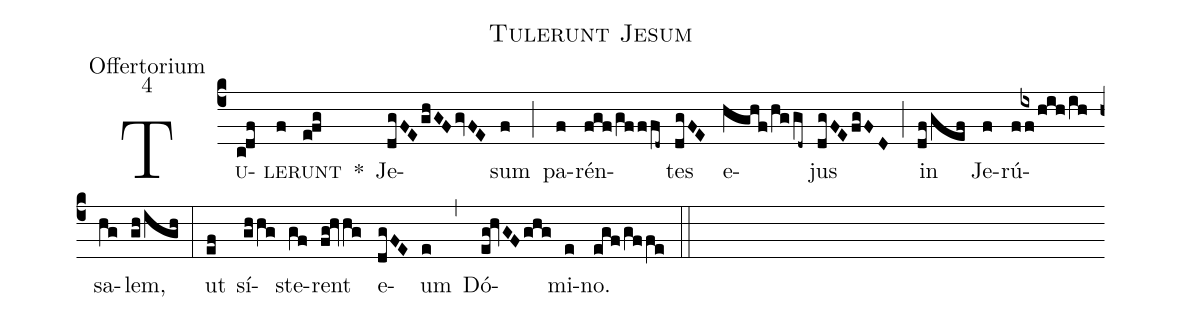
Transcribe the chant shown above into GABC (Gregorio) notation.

name:Tulerunt Jesum;
office-part:Offertorium;
mode:4;
%%
(c4) T<sc>u</sc>(cdf)<sc>le</sc>(f)<sc>runt</sc>(efg) *() Je(dgFEghGFgvFE)sum(f) (;) pa(f)rén(fgf/gfffd~)tes(dgFE) e(hghfhggd~)jus(dgFEfgFD) (;) in(df/gef) Je(f)rú(f/[1]{/[-1.1]ix}f/hih/ih)sa(hg)lem,(gh/igh) (:) ut(ef) sí(ghhg)ste(gf)rent(fg!hvhg) e(dgFE)um(e) (,) Dó(eg!hvGFghg)mi(e)no.(egf/gffe) (::)
